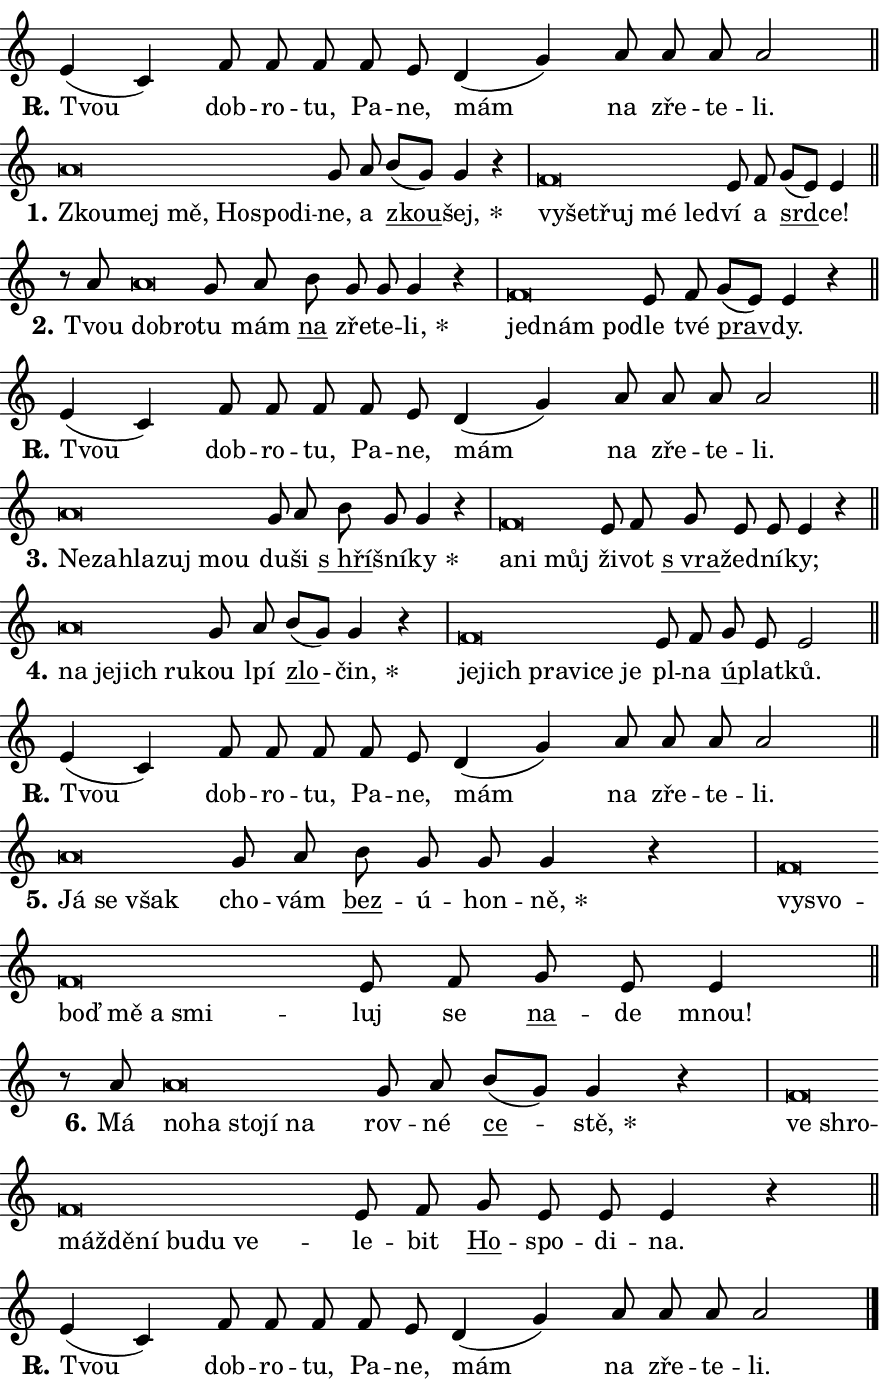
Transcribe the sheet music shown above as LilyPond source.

\version "2.24.0"
\header { tagline = "" }
\paper {
  indent = 0\cm
  top-margin = 0\cm
  right-margin = 0.13\cm % to fit lyric hyphens
  bottom-margin = 0\cm
  left-margin = 0\cm
  paper-width = 15\cm
  page-breaking = #ly:one-page-breaking
  system-system-spacing.basic-distance = #11
  score-system-spacing.basic-distance = #11
  ragged-last = ##f
}


%% Author: Thomas Morley
%% https://lists.gnu.org/archive/html/lilypond-user/2020-05/msg00002.html
#(define (line-position grob)
"Returns position of @var[grob} in current system:
   @code{'start}, if at first time-step
   @code{'end}, if at last time-step
   @code{'middle} otherwise
"
  (let* ((col (ly:item-get-column grob))
         (ln (ly:grob-object col 'left-neighbor))
         (rn (ly:grob-object col 'right-neighbor))
         (col-to-check-left (if (ly:grob? ln) ln col))
         (col-to-check-right (if (ly:grob? rn) rn col))
         (break-dir-left
           (and
             (ly:grob-property col-to-check-left 'non-musical #f)
             (ly:item-break-dir col-to-check-left)))
         (break-dir-right
           (and
             (ly:grob-property col-to-check-right 'non-musical #f)
             (ly:item-break-dir col-to-check-right))))
        (cond ((eqv? 1 break-dir-left) 'start)
              ((eqv? -1 break-dir-right) 'end)
              (else 'middle))))

#(define (tranparent-at-line-position vctor)
  (lambda (grob)
  "Relying on @code{line-position} select the relevant enry from @var{vctor}.
Used to determine transparency,"
    (case (line-position grob)
      ((end) (not (vector-ref vctor 0)))
      ((middle) (not (vector-ref vctor 1)))
      ((start) (not (vector-ref vctor 2))))))

noteHeadBreakVisibility =
#(define-music-function (break-visibility)(vector?)
"Makes @code{NoteHead}s transparent relying on @var{break-visibility}"
#{
  \override NoteHead.transparent =
    #(tranparent-at-line-position break-visibility)
#})

#(define delete-ledgers-for-transparent-note-heads
  (lambda (grob)
    "Reads whether a @code{NoteHead} is transparent.
If so this @code{NoteHead} is removed from @code{'note-heads} from
@var{grob}, which is supposed to be @code{LedgerLineSpanner}.
As a result ledgers are not printed for this @code{NoteHead}"
    (let* ((nhds-array (ly:grob-object grob 'note-heads))
           (nhds-list
             (if (ly:grob-array? nhds-array)
                 (ly:grob-array->list nhds-array)
                 '()))
           ;; Relies on the transparent-property being done before
           ;; Staff.LedgerLineSpanner.after-line-breaking is executed.
           ;; This is fragile ...
           (to-keep
             (remove
               (lambda (nhd)
                 (ly:grob-property nhd 'transparent #f))
               nhds-list)))
      ;; TODO find a better method to iterate over grob-arrays, similiar
      ;; to filter/remove etc for lists
      ;; For now rebuilt from scratch
      (set! (ly:grob-object grob 'note-heads)  '())
      (for-each
        (lambda (nhd)
          (ly:pointer-group-interface::add-grob grob 'note-heads nhd))
        to-keep))))

squashNotes = {
  \override NoteHead.X-extent = #'(-0.2 . 0.2)
  \override NoteHead.Y-extent = #'(-0.75 . 0)
  \override NoteHead.stencil =
    #(lambda (grob)
       (let ((pos (ly:grob-property grob 'staff-position)))
         (begin
           (if (< pos -7) (display "ERROR: Lower brevis then expected\n") (display ""))
           (if (<= pos -6) ly:text-interface::print ly:note-head::print))))
}
unSquashNotes = {
  \revert NoteHead.X-extent
  \revert NoteHead.Y-extent
  \revert NoteHead.stencil
}

hideNotes = \noteHeadBreakVisibility #begin-of-line-visible
unHideNotes = \noteHeadBreakVisibility #all-visible

% work-around for resetting accidentals
% https://lilypond.org/doc/v2.23/Documentation/notation/displaying-rhythms#unmetered-music
cadenzaMeasure = {
  \cadenzaOff
  \partial 1024 s1024
  \cadenzaOn
}

#(define-markup-command (accent layout props text) (markup?)
  "Underline accented syllable"
  (interpret-markup layout props
    #{\markup \override #'(offset . 4.3) \underline { #text }#}))

responsum = \markup \concat {
  "R" \hspace #-1.05 \path #0.1 #'((moveto 0 0.07) (lineto 0.9 0.8)) \hspace #0.05 "."
}

spaceSize = #0.6828661417322834 % exact space size for TeX Gyre Schola

\layout {
  \context {
    \Staff
    \remove "Time_signature_engraver"
    \override LedgerLineSpanner.after-line-breaking = #delete-ledgers-for-transparent-note-heads
  }
  \context {
    \Lyrics {
      \override LyricSpace.minimum-distance = \spaceSize
      \override LyricText.font-name = #"TeX Gyre Schola"
      \override LyricText.font-size = 1
      \override StanzaNumber.font-name = #"TeX Gyre Schola Bold"
      \override StanzaNumber.font-size = 1
    }
  }
  \context {
    \Score 
    \override NoteHead.text =
      #(lambda (grob) 
        (let ((pos (ly:grob-property grob 'staff-position)))
          #{\markup {
            \combine
              \halign #-0.55 \raise #(if (= pos -6) 0 0.5) \override #'(thickness . 2) \draw-line #'(3.2 . 0)
              \musicglyph "noteheads.sM1"
          }#}))
  }
}

% magnetic-lyrics.ily
%
%   written by
%     Jean Abou Samra <jean@abou-samra.fr>
%     Werner Lemberg <wl@gnu.org>
%
%   adapted by
%     Jiri Hon <jiri.hon@gmail.com>
%
% Version 2022-Apr-15

% https://www.mail-archive.com/lilypond-user@gnu.org/msg149350.html

#(define (Left_hyphen_pointer_engraver context)
   "Collect syllable-hyphen-syllable occurrences in lyrics and store
them in properties.  This engraver only looks to the left.  For
example, if the lyrics input is @code{foo -- bar}, it does the
following.

@itemize @bullet
@item
Set the @code{text} property of the @code{LyricHyphen} grob between
@q{foo} and @q{bar} to @code{foo}.

@item
Set the @code{left-hyphen} property of the @code{LyricText} grob with
text @q{foo} to the @code{LyricHyphen} grob between @q{foo} and
@q{bar}.
@end itemize

Use this auxiliary engraver in combination with the
@code{lyric-@/text::@/apply-@/magnetic-@/offset!} hook."
   (let ((hyphen #f)
         (text #f))
     (make-engraver
      (acknowledgers
       ((lyric-syllable-interface engraver grob source-engraver)
        (set! text grob)))
      (end-acknowledgers
       ((lyric-hyphen-interface engraver grob source-engraver)
        ;(when (not (grob::has-interface grob 'lyric-space-interface))
          (set! hyphen grob)));)
      ((stop-translation-timestep engraver)
       (when (and text hyphen)
         (ly:grob-set-object! text 'left-hyphen hyphen))
       (set! text #f)
       (set! hyphen #f)))))

#(define (lyric-text::apply-magnetic-offset! grob)
   "If the space between two syllables is less than the value in
property @code{LyricText@/.details@/.squash-threshold}, move the right
syllable to the left so that it gets concatenated with the left
syllable.

Use this function as a hook for
@code{LyricText@/.after-@/line-@/breaking} if the
@code{Left_@/hyphen_@/pointer_@/engraver} is active."
   (let ((hyphen (ly:grob-object grob 'left-hyphen #f)))
     (when hyphen
       (let ((left-text (ly:spanner-bound hyphen LEFT)))
         (when (grob::has-interface left-text 'lyric-syllable-interface)
           (let* ((common (ly:grob-common-refpoint grob left-text X))
                  (this-x-ext (ly:grob-extent grob common X))
                  (left-x-ext
                   (begin
                     ;; Trigger magnetism for left-text.
                     (ly:grob-property left-text 'after-line-breaking)
                     (ly:grob-extent left-text common X)))
                  ;; `delta` is the gap width between two syllables.
                  (delta (- (interval-start this-x-ext)
                            (interval-end left-x-ext)))
                  (details (ly:grob-property grob 'details))
                  (threshold (assoc-get 'squash-threshold details 0.2)))
             (when (< delta threshold)
               (let* (;; We have to manipulate the input text so that
                      ;; ligatures crossing syllable boundaries are not
                      ;; disabled.  For languages based on the Latin
                      ;; script this is essentially a beautification.
                      ;; However, for non-Western scripts it can be a
                      ;; necessity.
                      (lt (ly:grob-property left-text 'text))
                      (rt (ly:grob-property grob 'text))
                      (is-space (grob::has-interface hyphen 'lyric-space-interface))
                      (space (if is-space " " ""))
                      (extra-delta (if is-space spaceSize 0))
                      ;; Append new syllable.
                      (ltrt-space (if (and (string? lt) (string? rt))
                                (string-append lt space rt)
                                (make-concat-markup (list lt space rt))))
                      ;; Right-align `ltrt` to the right side.
                      (ltrt-space-markup (grob-interpret-markup
                               grob
                               (make-translate-markup
                                (cons (interval-length this-x-ext) 0)
                                (make-right-align-markup ltrt-space)))))
                 (begin
                   ;; Don't print `left-text`.
                   (ly:grob-set-property! left-text 'stencil #f)
                   ;; Set text and stencil (which holds all collected
                   ;; syllables so far) and shift it to the left.
                   (ly:grob-set-property! grob 'text ltrt-space)
                   (ly:grob-set-property! grob 'stencil ltrt-space-markup)
                   (ly:grob-translate-axis! grob (- (- delta extra-delta)) X))))))))))


#(define (lyric-hyphen::displace-bounds-first grob)
   ;; Make very sure this callback isn't triggered too early.
   (let ((left (ly:spanner-bound grob LEFT))
         (right (ly:spanner-bound grob RIGHT)))
     (ly:grob-property left 'after-line-breaking)
     (ly:grob-property right 'after-line-breaking)
     (ly:lyric-hyphen::print grob)))

squashThreshold = #0.4

\layout {
  \context {
    \Lyrics
    \consists #Left_hyphen_pointer_engraver
    \override LyricText.after-line-breaking =
      #lyric-text::apply-magnetic-offset!
    \override LyricHyphen.stencil = #lyric-hyphen::displace-bounds-first
    \override LyricText.details.squash-threshold = \squashThreshold
    \override LyricHyphen.minimum-distance = 0
    \override LyricHyphen.minimum-length = \squashThreshold
  }
}

squashText = \override LyricText.details.squash-threshold = 9999
unSquashText = \override LyricText.details.squash-threshold = \squashThreshold

leftText = \override LyricText.self-alignment-X = #LEFT
unLeftText = \revert LyricText.self-alignment-X

starOffset = #(lambda (grob) 
                (let ((x_offset (ly:self-alignment-interface::aligned-on-x-parent grob)))
                  (if (= x_offset 0) 0 (+ x_offset 1.2))))

star = #(define-music-function (syllable)(string?)
"Append star separator at the end of a syllable"
#{
  \once \override LyricText.X-offset = #starOffset
  \lyricmode { \markup {
    #syllable
    \override #'((font-name . "TeX Gyre Schola Bold")) \hspace #0.2 \lower #0.65 \larger "*"
  } }
#})

starAccent = #(define-music-function (syllable)(string?)
"Append star separator at the end of a syllable and make accent"
#{
  \once \override LyricText.X-offset = #starOffset
  \lyricmode { \markup {
    \accent #syllable
    \override #'((font-name . "TeX Gyre Schola Bold")) \hspace #0.2 \lower #0.65 \larger "*"
  } }
#})

breath = #(define-music-function (syllable)(string?)
"Append breathing indicator at the end of a syllable"
#{
  \lyricmode { \markup { #syllable "+" } }
#})

optionalBreath = #(define-music-function (syllable)(string?)
"Append optional breathing indicator at the end of a syllable"
#{
  \lyricmode { \markup { #syllable "(+)" } }
#})


\score {
    <<
        \new Voice = "melody" { \cadenzaOn \key c \major \relative { e'4( c) f8 f f f e \bar "" d4( g) \bar "" a8 a a a2 \cadenzaMeasure \bar "||" \break } }
        \new Lyrics \lyricsto "melody" { \lyricmode { \set stanza = \responsum
Tvou dob -- ro -- tu, Pa -- ne, mám na zře -- te -- li. } }
    >>
    \layout {}
}

\score {
    <<
        \new Voice = "melody" { \cadenzaOn \key c \major \relative { \squashNotes a'\breve*1/16 \hideNotes \breve*1/16 \bar "" \breve*1/16 \bar "" \breve*1/16 \bar "" \breve*1/16 \breve*1/16 \bar "" \unHideNotes \unSquashNotes g8 a \bar "" b[( g)] g4 r \cadenzaMeasure \bar "|" \squashNotes f\breve*1/16 \hideNotes \breve*1/16 \bar "" \breve*1/16 \bar "" \breve*1/16 \breve*1/16 \bar "" \unHideNotes \unSquashNotes e8 f \bar "" g[( e)] e4 \cadenzaMeasure \bar "||" \break } }
        \new Lyrics \lyricsto "melody" { \lyricmode { \set stanza = "1."
\leftText Zkou -- \squashText mej mě, Ho -- spo -- di -- \unLeftText \unSquashText ne, a \markup \accent zkou -- \star šej, \leftText vy -- \squashText še -- třuj mé led -- \unLeftText \unSquashText ví a \markup \accent srd -- ce! } }
    >>
    \layout {}
}

\score {
    <<
        \new Voice = "melody" { \cadenzaOn \key c \major \relative { r8 a'8 \squashNotes a\breve*1/16 \hideNotes \breve*1/16 \bar "" \unHideNotes \unSquashNotes g8 a \bar "" b g g g4 r \cadenzaMeasure \bar "|" \squashNotes f\breve*1/16 \hideNotes \breve*1/16 \breve*1/16 \bar "" \unHideNotes \unSquashNotes e8 f \bar "" g[( e)] e4 r \cadenzaMeasure \bar "||" \break } }
        \new Lyrics \lyricsto "melody" { \lyricmode { \set stanza = "2."
Tvou \leftText dob -- \squashText ro -- \unLeftText \unSquashText tu mám \markup \accent na zře -- te -- \star li, \leftText jed -- \squashText nám po -- \unLeftText \unSquashText dle tvé \markup \accent prav -- dy. } }
    >>
    \layout {}
}

\score {
    <<
        \new Voice = "melody" { \cadenzaOn \key c \major \relative { e'4( c) f8 f f f e \bar "" d4( g) \bar "" a8 a a a2 \cadenzaMeasure \bar "||" \break } }
        \new Lyrics \lyricsto "melody" { \lyricmode { \set stanza = \responsum
Tvou dob -- ro -- tu, Pa -- ne, mám na zře -- te -- li. } }
    >>
    \layout {}
}

\score {
    <<
        \new Voice = "melody" { \cadenzaOn \key c \major \relative { \squashNotes a'\breve*1/16 \hideNotes \breve*1/16 \bar "" \breve*1/16 \bar "" \breve*1/16 \breve*1/16 \bar "" \unHideNotes \unSquashNotes g8 a \bar "" b g g4 r \cadenzaMeasure \bar "|" \squashNotes f\breve*1/16 \hideNotes \breve*1/16 \breve*1/16 \bar "" \unHideNotes \unSquashNotes e8 f \bar "" g e e e4 r \cadenzaMeasure \bar "||" \break } }
        \new Lyrics \lyricsto "melody" { \lyricmode { \set stanza = "3."
\leftText Ne -- \squashText za -- hla -- zuj mou \unLeftText \unSquashText du -- ši \markup \accent "s hří" -- šní -- \star ky \leftText a -- \squashText ni můj \unLeftText \unSquashText ži -- vot \markup \accent "s vra" -- žed -- ní -- ky; } }
    >>
    \layout {}
}

\score {
    <<
        \new Voice = "melody" { \cadenzaOn \key c \major \relative { \squashNotes a'\breve*1/16 \hideNotes \breve*1/16 \bar "" \breve*1/16 \breve*1/16 \bar "" \unHideNotes \unSquashNotes g8 a \bar "" b[( g)] g4 r \cadenzaMeasure \bar "|" \squashNotes f\breve*1/16 \hideNotes \breve*1/16 \bar "" \breve*1/16 \bar "" \breve*1/16 \bar "" \breve*1/16 \breve*1/16 \bar "" \unHideNotes \unSquashNotes e8 f \bar "" g e e2 \cadenzaMeasure \bar "||" \break } }
        \new Lyrics \lyricsto "melody" { \lyricmode { \set stanza = "4."
\leftText na \squashText je -- jich ru -- \unLeftText \unSquashText kou lpí \markup \accent zlo -- \star čin, \leftText je -- \squashText jich pra -- vi -- ce je \unLeftText \unSquashText pl -- na \markup \accent ú -- plat -- ků. } }
    >>
    \layout {}
}

\score {
    <<
        \new Voice = "melody" { \cadenzaOn \key c \major \relative { e'4( c) f8 f f f e \bar "" d4( g) \bar "" a8 a a a2 \cadenzaMeasure \bar "||" \break } }
        \new Lyrics \lyricsto "melody" { \lyricmode { \set stanza = \responsum
Tvou dob -- ro -- tu, Pa -- ne, mám na zře -- te -- li. } }
    >>
    \layout {}
}

\score {
    <<
        \new Voice = "melody" { \cadenzaOn \key c \major \relative { \squashNotes a'\breve*1/16 \hideNotes \breve*1/16 \breve*1/16 \bar "" \unHideNotes \unSquashNotes g8 a \bar "" b g g g4 r \cadenzaMeasure \bar "|" \squashNotes f\breve*1/16 \hideNotes \breve*1/16 \bar "" \breve*1/16 \bar "" \breve*1/16 \bar "" \breve*1/16 \breve*1/16 \bar "" \unHideNotes \unSquashNotes e8 f \bar "" g e e4 \cadenzaMeasure \bar "||" \break } }
        \new Lyrics \lyricsto "melody" { \lyricmode { \set stanza = "5."
\leftText Já \squashText se však \unLeftText \unSquashText cho -- vám \markup \accent bez -- ú -- hon -- \star ně, \leftText vy -- \squashText svo -- boď mě a smi -- \unLeftText \unSquashText luj se \markup \accent na -- de mnou! } }
    >>
    \layout {}
}

\score {
    <<
        \new Voice = "melody" { \cadenzaOn \key c \major \relative { r8 a'8 \squashNotes a\breve*1/16 \hideNotes \breve*1/16 \bar "" \breve*1/16 \bar "" \breve*1/16 \breve*1/16 \bar "" \unHideNotes \unSquashNotes g8 a \bar "" b[( g)] g4 r \cadenzaMeasure \bar "|" \squashNotes f\breve*1/16 \hideNotes \breve*1/16 \bar "" \breve*1/16 \bar "" \breve*1/16 \bar "" \breve*1/16 \bar "" \breve*1/16 \bar "" \breve*1/16 \breve*1/16 \bar "" \unHideNotes \unSquashNotes e8 f \bar "" g e e e4 r \cadenzaMeasure \bar "||" \break } }
        \new Lyrics \lyricsto "melody" { \lyricmode { \set stanza = "6."
Má \leftText no -- \squashText ha sto -- jí na \unLeftText \unSquashText rov -- né \markup \accent ce -- \star stě, \leftText ve \squashText shro -- máž -- dě -- ní bu -- du ve -- \unLeftText \unSquashText le -- bit \markup \accent Ho -- spo -- di -- na. } }
    >>
    \layout {}
}

\score {
    <<
        \new Voice = "melody" { \cadenzaOn \key c \major \relative { e'4( c) f8 f f f e \bar "" d4( g) \bar "" a8 a a a2 \cadenzaMeasure \bar "||" \break } \bar "|." }
        \new Lyrics \lyricsto "melody" { \lyricmode { \set stanza = \responsum
Tvou dob -- ro -- tu, Pa -- ne, mám na zře -- te -- li. } }
    >>
    \layout {}
}
